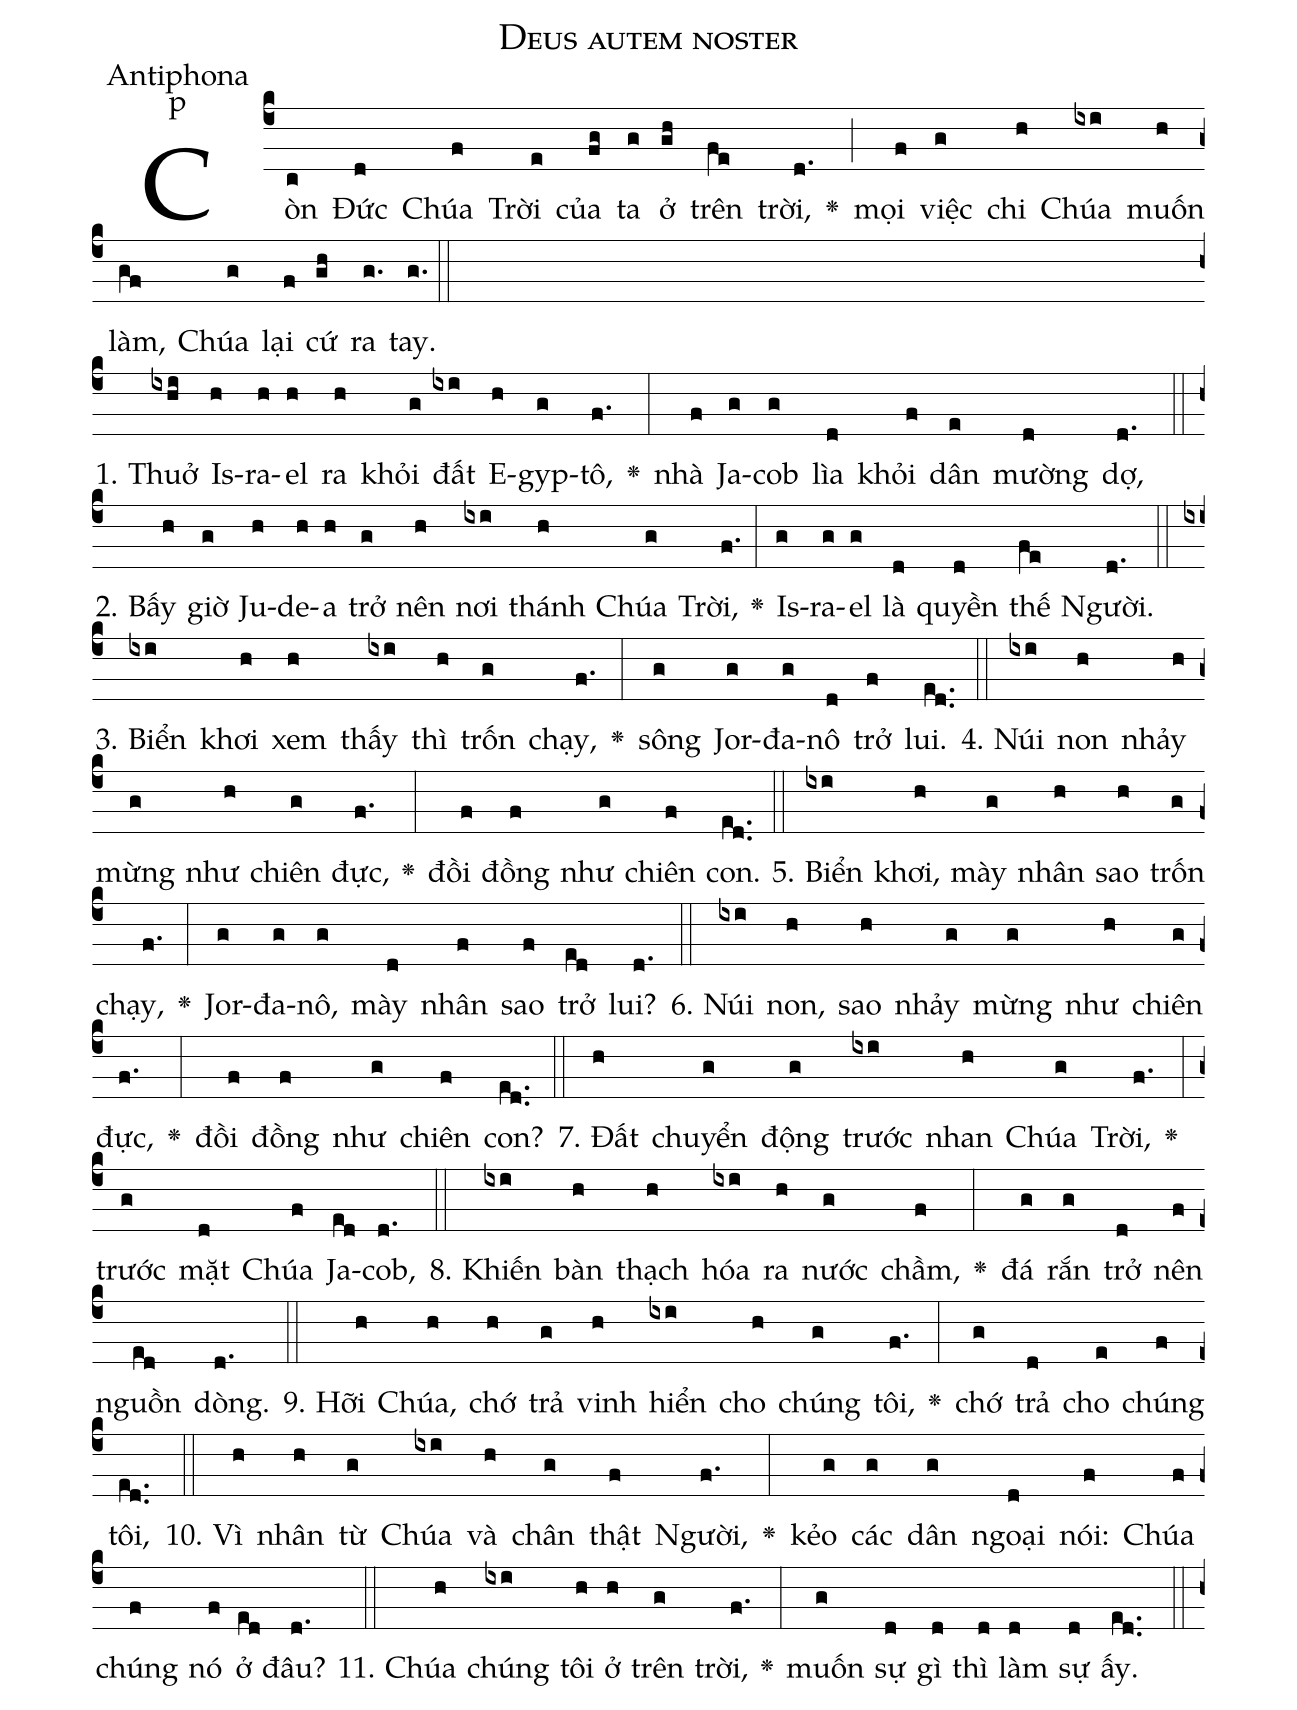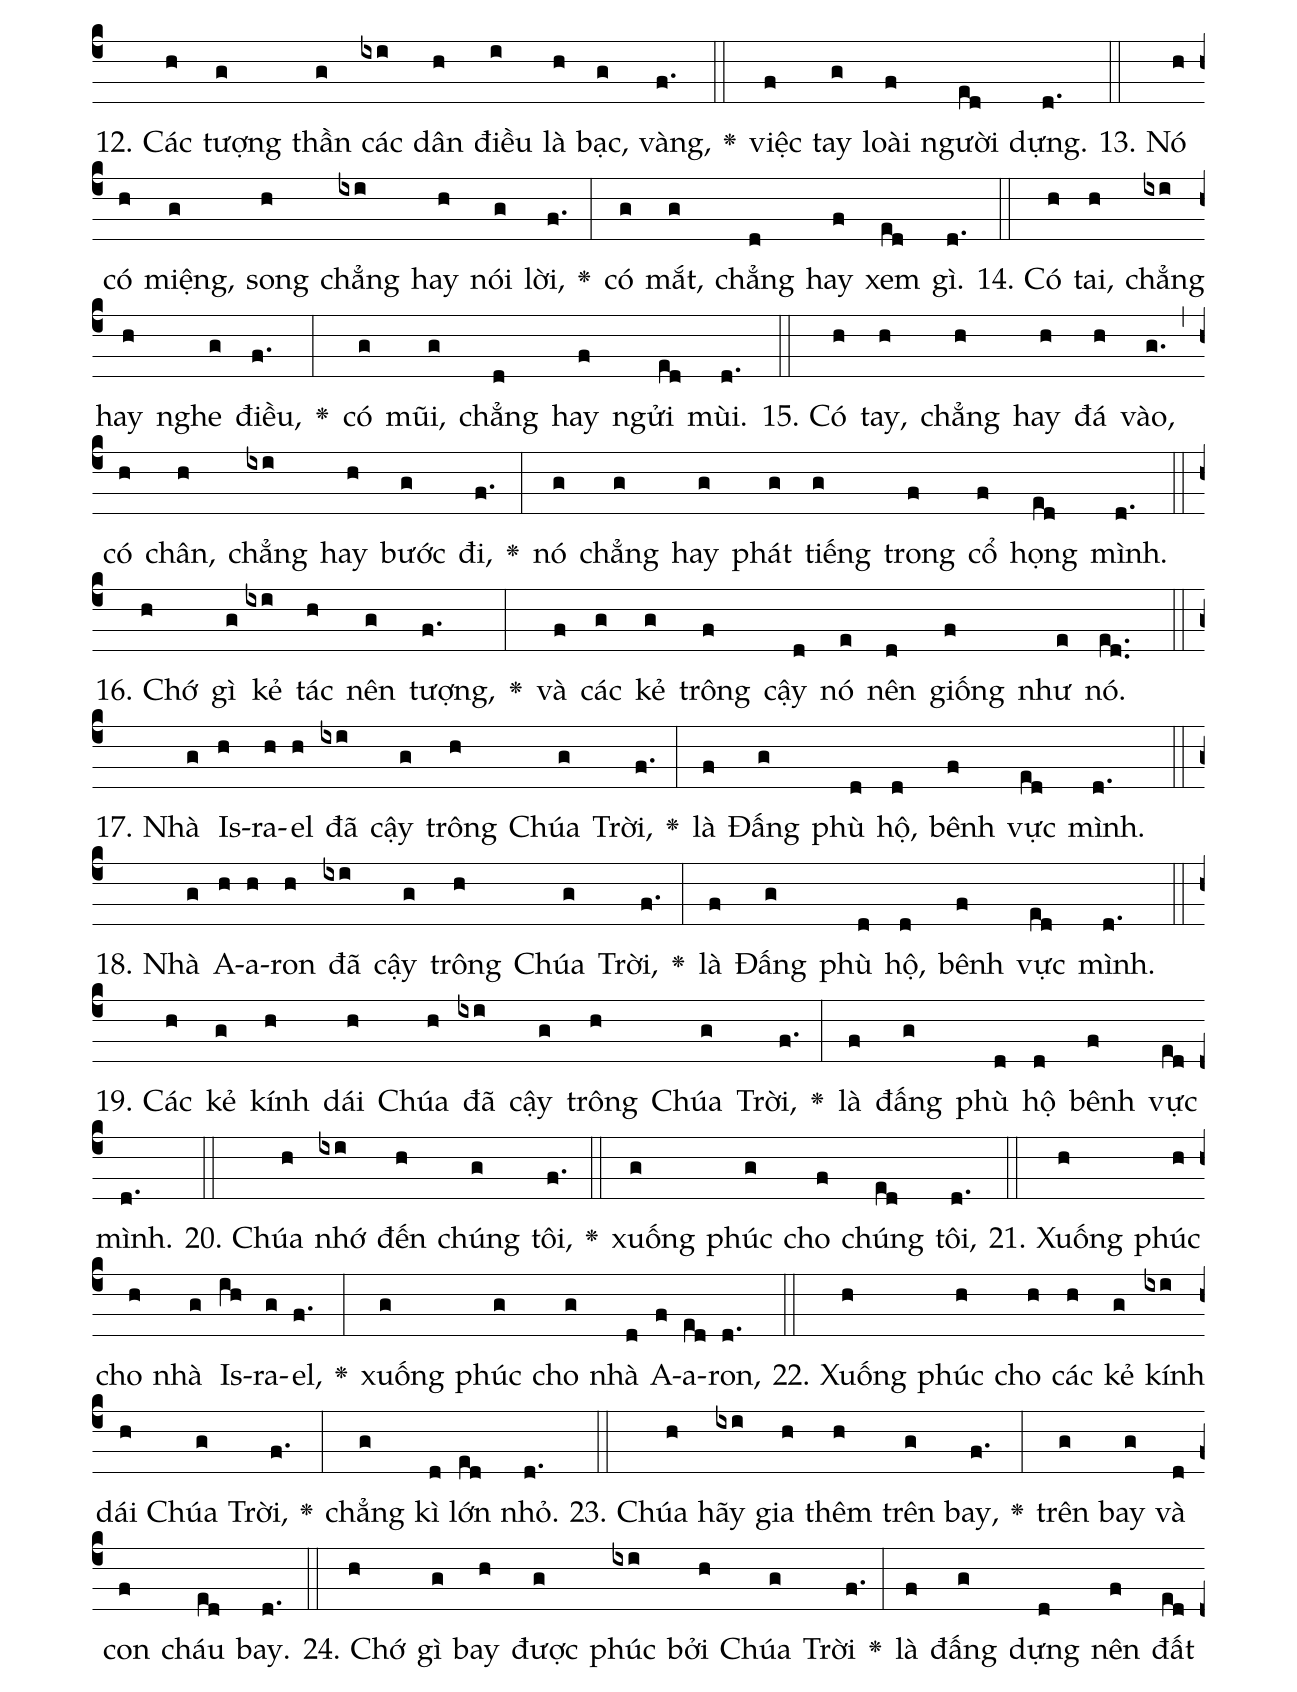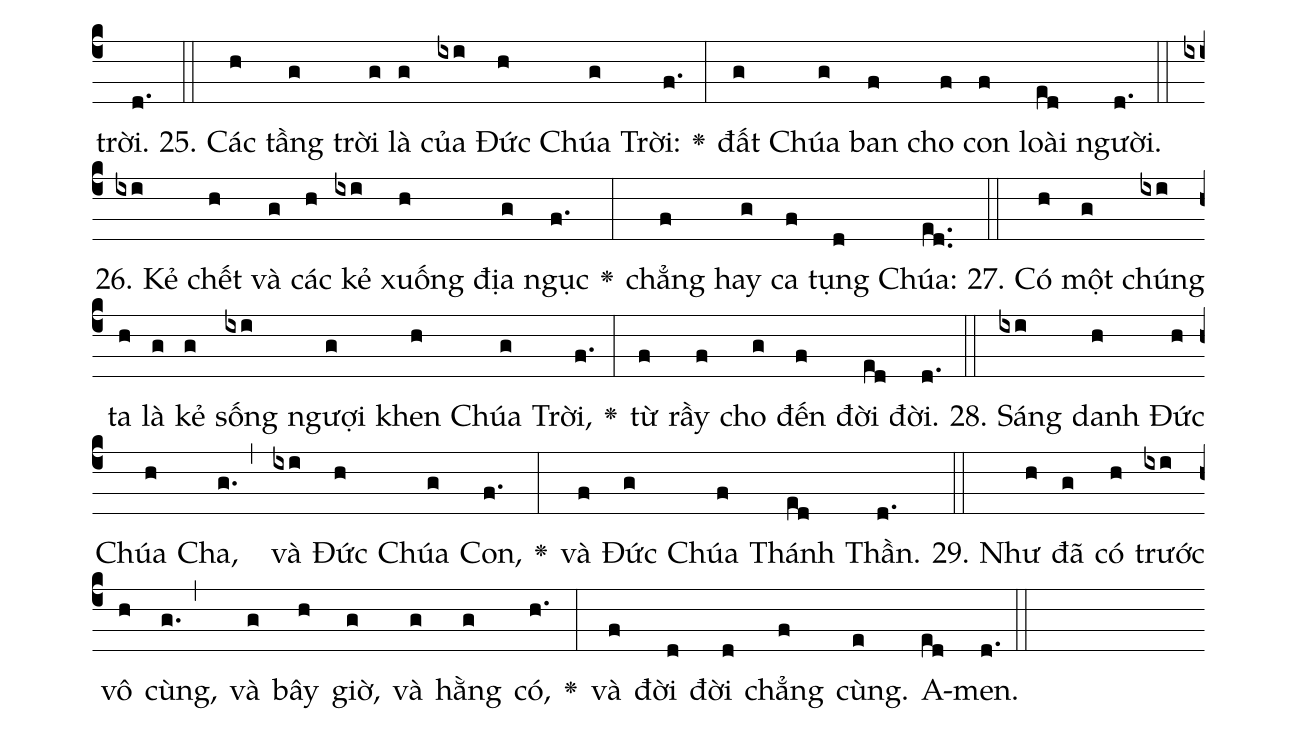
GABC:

name:Deus autem noster;
office-part:Antiphona;
mode:p;
%%
(c4)Còn(c) Đức(d) Chúa(f) Trời(e) của(fg) ta(g) ở(gh) trên(fe) trời,(d.) <v>\greheightstar</v>(;) mọi(f) việc(g) chi(h) Chúa(ixi) muốn(h) làm,(gf) Chúa(g) lại(f) cứ(gh) ra(g.) tay.(g.) (::Z)
1. Thuở(ixhi) Is-(h)ra-(h)el(h) ra(h) khỏi(g) đất(ixi) E-(h)gyp-(g)tô,(f.) <v>\greheightstar</v>(:) nhà(f) Ja-(g)cob(g) lìa(d) khỏi(f) dân(e) mường(d) dợ,(d.) (::)
2. Bấy(h) giờ(g) Ju-(h)de-(h)a(h) trở(g) nên(h) nơi(ixi) thánh(h) Chúa(g) Trời,(f.) <v>\greheightstar</v>(:) Is-(g)ra-(g)el(g) là(d) quyền(d) thế(fe) Người.(d.) (::)
3. Biển(ixi) khơi(h) xem(h) thấy(ixi) thì(h) trốn(g) chạy,(f.) <v>\greheightstar</v>(:) sông(g) Jor-(g)đa-(g)nô(d) trở(f) lui.(ed..) (::)
4. Núi(ixi) non(h) nhảy(h) mừng(g) như(h) chiên(g) đực,(f.) <v>\greheightstar</v>(:) đồi(f) đồng(f) như(g) chiên(f) con.(ed..) (::)
5. Biển(ixi) khơi,(h) mày(g) nhân(h) sao(h) trốn(g) chạy,(f.) <v>\greheightstar</v>(:) Jor-(g)đa-(g)nô,(g) mày(d) nhân(f) sao(f) trở(ed) lui?(d.) (::)
6. Núi(ixi) non,(h) sao(h) nhảy(g) mừng(g) như(h) chiên(g) đực,(f.) <v>\greheightstar</v>(:) đồi(f) đồng(f) như(g) chiên(f) con?(ed..) (::)
7. Đất(h) chuyển(g) động(g) trước(ixi) nhan(h) Chúa(g) Trời,(f.) <v>\greheightstar</v>(:) trước(g) mặt(d) Chúa(f) Ja-(ed)cob,(d.) (::)
8. Khiến(ixi) bàn(h) thạch(h) hóa(ixi) ra(h) nước(g) chầm,(f) <v>\greheightstar</v>(:) đá(g) rắn(g) trở(d) nên(f) nguồn(ed) dòng.(d.) (::)
9. Hỡi(h) Chúa,(h) chớ(h) trả(g) vinh(h) hiển(ixi) cho(h) chúng(g) tôi,(f.) <v>\greheightstar</v>(:) chớ(g) trả(d) cho(e) chúng(f) tôi,(ed..) (::)
10. Vì(h) nhân(h) từ(g) Chúa(ixi) và(h) chân(g) thật(f) Người,(f.) <v>\greheightstar</v>(:) kẻo(g) các(g) dân(g) ngoại(d) nói:(f) Chúa(f) chúng(f) nó(f) ở(ed) đâu?(d.) (::)
11. Chúa(h) chúng(ixi) tôi(h) ở(h) trên(g) trời,(f.) <v>\greheightstar</v>(:) muốn(g) sự(d) gì(d) thì(d) làm(d) sự(d) ấy.(ed..) (::)
12. Các(h) tượng(g) thần(g) các(ixi) dân(h) điều(i) là(h) bạc,(g) vàng,(f.) <v>\greheightstar</v>(::) việc(f) tay(g) loài(f) người(ed) dựng.(d.) (::)
13. Nó(h) có(h) miệng,(g) song(h) chẳng(ixi) hay(h) nói(g) lời,(f.) <v>\greheightstar</v>(:) có(g) mắt,(g) chẳng(d) hay(f) xem(ed) gì.(d.) (::)
14. Có(h) tai,(h) chẳng(ixi) hay(h) nghe(g) điều,(f.) <v>\greheightstar</v>(:) có(g) mũi,(g) chẳng(d) hay(f) ngửi(ed) mùi.(d.) (::)
15. Có(h) tay,(h) chẳng(h) hay(h) đá(h) vào,(g.) (,) có(h) chân,(h) chẳng(ixi) hay(h) bước(g) đi,(f.) <v>\greheightstar</v>(:) nó(g) chẳng(g) hay(g) phát(g) tiếng(g) trong(f) cổ(f) họng(ed) mình.(d.) (::)
16. Chớ(h) gì(g) kẻ(ixi) tác(h) nên(g) tượng,(f.) <v>\greheightstar</v>(:) và(f) các(g) kẻ(g) trông(f) cậy(d) nó(e) nên(d) giống(f) như(e) nó.(ed..) (::)
17. Nhà(g) Is-(h)ra-(h)el(h) đã(ixi) cậy(g) trông(h) Chúa(g) Trời,(f.) <v>\greheightstar</v>(:) là(f) Đấng(g) phù(d) hộ,(d) bênh(f) vực(ed) mình.(d.) (::)
18. Nhà(g) A-(h)a-(h)ron(h) đã(ixi) cậy(g) trông(h) Chúa(g) Trời,(f.) <v>\greheightstar</v>(:) là(f) Đấng(g) phù(d) hộ,(d) bênh(f) vực(ed) mình.(d.) (::)
19. Các(h) kẻ(g) kính(h) dái(h) Chúa(h) đã(ixi) cậy(g) trông(h) Chúa(g) Trời,(f.) <v>\greheightstar</v>(:) là(f) đấng(g) phù(d) hộ(d) bênh(f) vực(ed) mình.(d.) (::)
20. Chúa(h) nhớ(ixi) đến(h) chúng(g) tôi,(f.) <v>\greheightstar</v>(::) xuống(g) phúc(g) cho(f) chúng(ed) tôi,(d.) (::)
21. Xuống(h) phúc(h) cho(h) nhà(g) Is-(ih)ra-(g)el,(f.) <v>\greheightstar</v>(:) xuống(g) phúc(g) cho(g) nhà(d) A-(f)a-(ed)ron,(d.) (::)
22. Xuống(h) phúc(h) cho(h) các(h) kẻ(g) kính(ixi) dái(h) Chúa(g) Trời,(f.) <v>\greheightstar</v>(:) chẳng(g) kì(d) lớn(ed) nhỏ.(d.) (::)
23. Chúa(h) hãy(ixi) gia(h) thêm(h) trên(g) bay,(f.) <v>\greheightstar</v>(:) trên(g) bay(g) và(d) con(f) cháu(ed) bay.(d.) (::)
24. Chớ(h) gì(g) bay(h) được(g) phúc(ixi) bởi(h) Chúa(g) Trời(f.) <v>\greheightstar</v>(:) là(f) đấng(g) dựng(d) nên(f) đất(ed) trời.(d.) (::)
25. Các(h) tầng(g) trời(g) là(g) của(ixi) Đức(h) Chúa(g) Trời:(f.) <v>\greheightstar</v>(:) đất(g) Chúa(g) ban(f) cho(f) con(f) loài(ed) người.(d.) (::)
26. Kẻ(ixi) chết(h) và(g) các(h) kẻ(ixi) xuống(h) địa(g) ngục(f.) <v>\greheightstar</v>(:) chẳng(f) hay(g) ca(f) tụng(d) Chúa:(ed..) (::)
27. Có(h) một(g) chúng(ixi) ta(h) là(g) kẻ(g) sống(ixi) ngượi(g) khen(h) Chúa(g) Trời,(f.) <v>\greheightstar</v>(:) từ(f) rầy(f) cho(g) đến(f) đời(ed) đời.(d.) (::)
28. Sáng(ixi) danh(h) Đức(h) Chúa(h) Cha,(g.,) và(ixi) Đức(h) Chúa(g) Con,(f.) <v>\greheightstar</v>(:) và(f) Đức(g) Chúa(f) Thánh(ed) Thần.(d.) (::)
29. Như(h) đã(g) có(h) trước(ixi) vô(h) cùng,(g.,) và(g) bây(h) giờ,(g) và(g) hằng(g) có,(h.) <v>\greheightstar</v>(:) và(f) đời(d) đời(d) chẳng(f) cùng.(e) A-(ed)men.(d.) (::)
